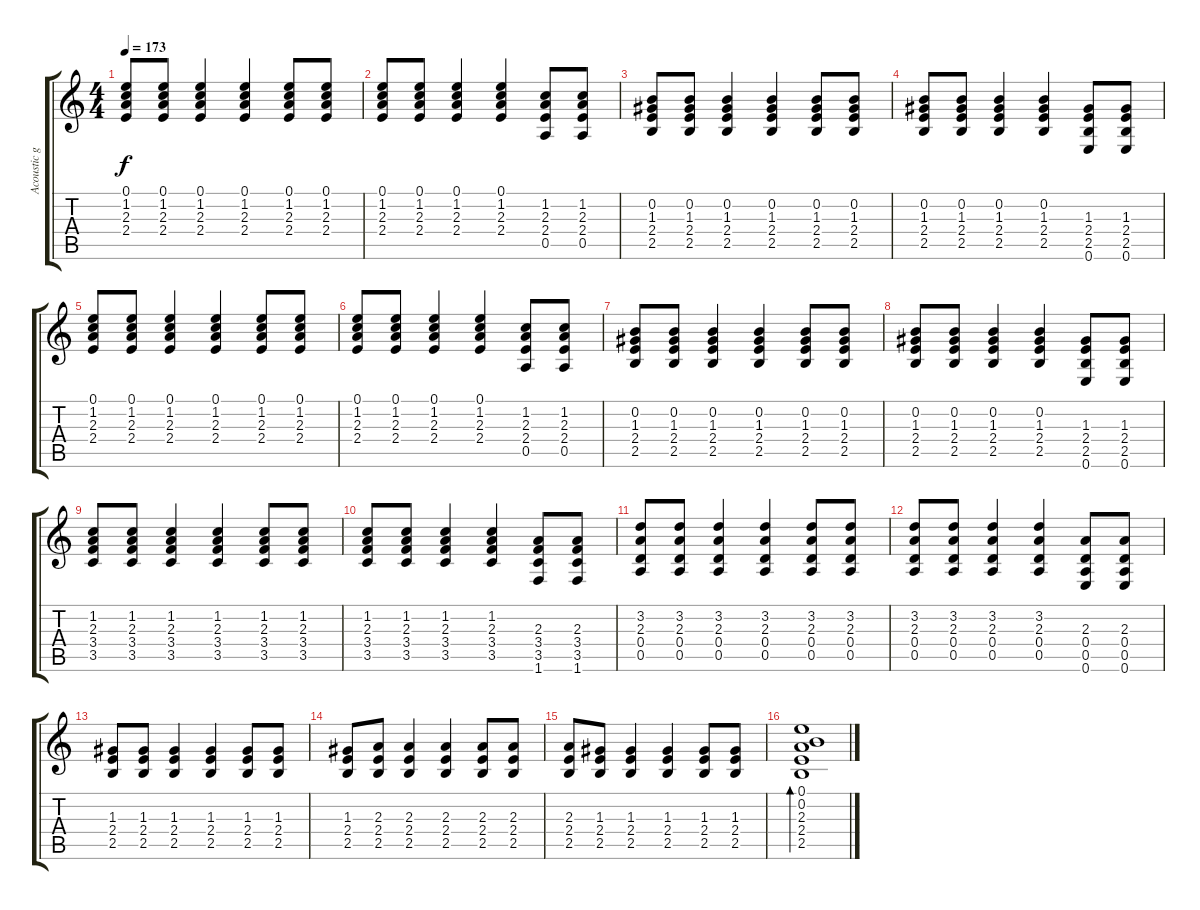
\track ("Acoustic guitar 1" "Acoustic g") {instrument acousticguitarnylon}
\staff {score tabs}
\tuning (E4 B3 G3 D3 A2 E2) {hide}
\ts (4 4)
\tempo 173
\clef g2
\ks c
(0.1 1.2 2.3 2.4).8{dy f} (0.1 1.2 2.3 2.4).8 (0.1 1.2 2.3 2.4).4 (0.1 1.2 2.3 2.4).4 (0.1 1.2 2.3 2.4).8 (0.1 1.2 2.3 2.4).8 |
(0.1 1.2 2.3 2.4).8 (0.1 1.2 2.3 2.4).8 (0.1 1.2 2.3 2.4).4 (0.1 1.2 2.3 2.4).4 (1.2 2.3 2.4 0.5).8 (1.2 2.3 2.4 0.5).8 |
(0.2 1.3 2.4 2.5).8 (0.2 1.3 2.4 2.5).8 (0.2 1.3 2.4 2.5).4 (0.2 1.3 2.4 2.5).4 (0.2 1.3 2.4 2.5).8 (0.2 1.3 2.4 2.5).8 |
(0.2 1.3 2.4 2.5).8 (0.2 1.3 2.4 2.5).8 (0.2 1.3 2.4 2.5).4 (0.2 1.3 2.4 2.5).4 (1.3 2.4 2.5 0.6).8 (1.3 2.4 2.5 0.6).8 |
(0.1 1.2 2.3 2.4).8 (0.1 1.2 2.3 2.4).8 (0.1 1.2 2.3 2.4).4 (0.1 1.2 2.3 2.4).4 (0.1 1.2 2.3 2.4).8 (0.1 1.2 2.3 2.4).8 |
(0.1 1.2 2.3 2.4).8 (0.1 1.2 2.3 2.4).8 (0.1 1.2 2.3 2.4).4 (0.1 1.2 2.3 2.4).4 (1.2 2.3 2.4 0.5).8 (1.2 2.3 2.4 0.5).8 |
(0.2 1.3 2.4 2.5).8 (0.2 1.3 2.4 2.5).8 (0.2 1.3 2.4 2.5).4 (0.2 1.3 2.4 2.5).4 (0.2 1.3 2.4 2.5).8 (0.2 1.3 2.4 2.5).8 |
(0.2 1.3 2.4 2.5).8 (0.2 1.3 2.4 2.5).8 (0.2 1.3 2.4 2.5).4 (0.2 1.3 2.4 2.5).4 (1.3 2.4 2.5 0.6).8 (1.3 2.4 2.5 0.6).8 |
(1.2 2.3 3.4 3.5).8 (1.2 2.3 3.4 3.5).8 (1.2 2.3 3.4 3.5).4 (1.2 2.3 3.4 3.5).4 (1.2 2.3 3.4 3.5).8 (1.2 2.3 3.4 3.5).8 |
(1.2 2.3 3.4 3.5).8 (1.2 2.3 3.4 3.5).8 (1.2 2.3 3.4 3.5).4 (1.2 2.3 3.4 3.5).4 (2.3 3.4 3.5 1.6).8 (2.3 3.4 3.5 1.6).8 |
(3.2 2.3 0.4 0.5).8 (3.2 2.3 0.4 0.5).8 (3.2 2.3 0.4 0.5).4 (3.2 2.3 0.4 0.5).4 (3.2 2.3 0.4 0.5).8 (3.2 2.3 0.4 0.5).8 |
(3.2 2.3 0.4 0.5).8 (3.2 2.3 0.4 0.5).8 (3.2 2.3 0.4 0.5).4 (3.2 2.3 0.4 0.5).4 (2.3 0.4 0.5 0.6).8 (2.3 0.4 0.5 0.6).8 |
(1.3 2.4 2.5).8 (1.3 2.4 2.5).8 (1.3 2.4 2.5).4 (1.3 2.4 2.5).4 (1.3 2.4 2.5).8 (1.3 2.4 2.5).8 |
(1.3 2.4 2.5).8 (2.3 2.4 2.5).8 (2.3 2.4 2.5).4 (2.3 2.4 2.5).4 (2.3 2.4 2.5).8 (2.3 2.4 2.5).8 |
(2.3 2.4 2.5).8 (1.3 2.4 2.5).8 (1.3 2.4 2.5).4 (1.3 2.4 2.5).4 (1.3 2.4 2.5).8 (1.3 2.4 2.5).8 |
(0.1 0.2 2.3 2.4 2.5).1{bd 120}
